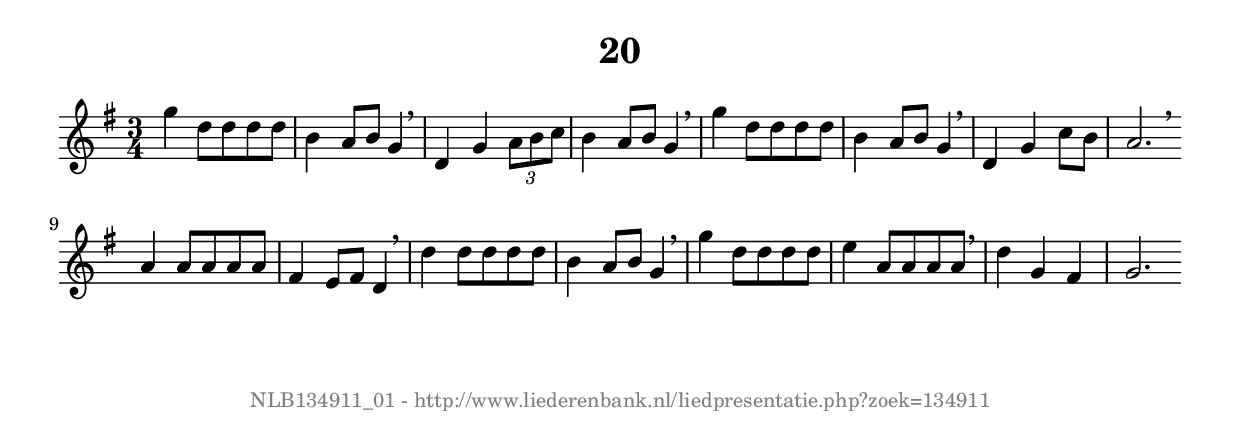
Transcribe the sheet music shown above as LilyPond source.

%
% produced by wce2krn 1.64 (7 June 2014)
%
\version"2.16"
#(append! paper-alist '(("long" . (cons (* 210 mm) (* 2000 mm)))))
#(set-default-paper-size "long")
sb = {\breathe}
mBreak = {\breathe }
bBreak = {\breathe }
x = {\once\override NoteHead #'style = #'cross }
gl=\glissando
itime={\override Staff.TimeSignature #'stencil = ##f }
ficta = {\once\set suggestAccidentals = ##t}
fine = {\once\override Score.RehearsalMark #'self-alignment-X = #1 \mark \markup {\italic{Fine}}}
dc = {\once\override Score.RehearsalMark #'self-alignment-X = #1 \mark \markup {\italic{D.C.}}}
dcf = {\once\override Score.RehearsalMark #'self-alignment-X = #1 \mark \markup {\italic{D.C. al Fine}}}
dcc = {\once\override Score.RehearsalMark #'self-alignment-X = #1 \mark \markup {\italic{D.C. al Coda}}}
ds = {\once\override Score.RehearsalMark #'self-alignment-X = #1 \mark \markup {\italic{D.S.}}}
dsf = {\once\override Score.RehearsalMark #'self-alignment-X = #1 \mark \markup {\italic{D.S. al Fine}}}
dsc = {\once\override Score.RehearsalMark #'self-alignment-X = #1 \mark \markup {\italic{D.S. al Coda}}}
pv = {\set Score.repeatCommands = #'((volta "1"))}
sv = {\set Score.repeatCommands = #'((volta "2"))}
tv = {\set Score.repeatCommands = #'((volta "3"))}
qv = {\set Score.repeatCommands = #'((volta "4"))}
xv = {\set Score.repeatCommands = #'((volta #f))}
\header{ tagline = ""
title = "20"
}
\score {{
\key g \major
\relative g'
{
\set melismaBusyProperties = #'()
\time 3/4
\tempo 4=120
\override Score.MetronomeMark #'transparent = ##t
\override Score.RehearsalMark #'break-visibility = #(vector #t #t #f)
g'4 d8 d d d b4 a8 b g4 \sb d g \times 2/3 {a8 b c} b4 a8 b g4 \mBreak \bar "|"
g'4 d8 d d d b4 a8 b g4 \sb d g c8 b a2. \bar ":|:" \bBreak
a4 a8 a a a fis4 e8 fis d4 \sb d' d8 d d d b4 a8 b g4 \mBreak \bar "|"
g'4 d8 d d d e4 a,8 a a a \sb d4 g, fis g2. \bar ":|:"
 }}
 \midi { }
 \layout {
            indent = 0.0\cm
}
}
\markup { \vspace #0 } \markup { \with-color #grey \fill-line { \center-column { \smaller "NLB134911_01 - http://www.liederenbank.nl/liedpresentatie.php?zoek=134911" } } }
